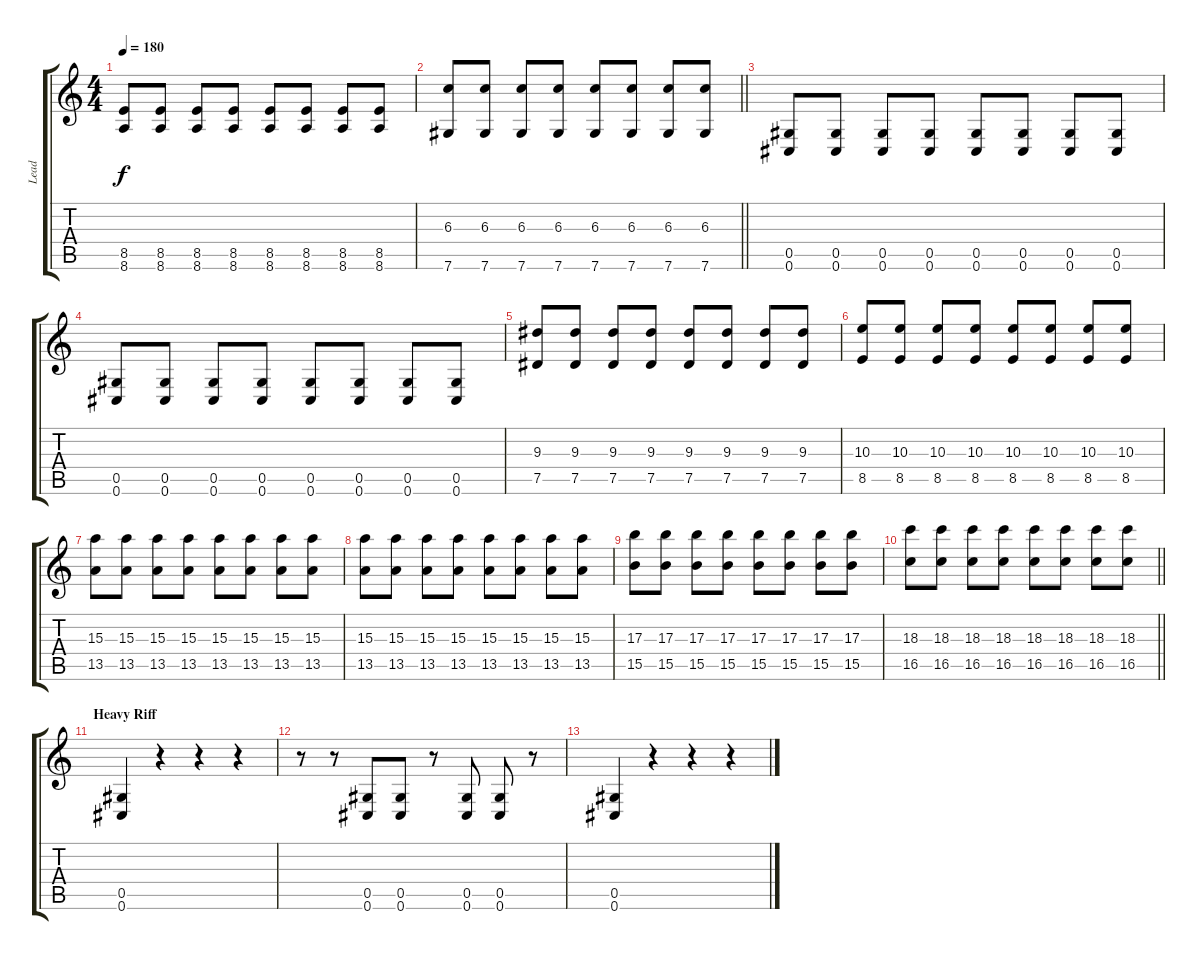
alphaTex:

\track ("Lead" "Lead") {instrument distortionguitar}
\staff {score tabs}
\tuning (Eb4 Bb3 Gb3 Db3 Ab2 Db2) {hide}
\ts (4 4)
\tempo 180
\clef g2
\ks c
(8.5{t} 8.6{t}).8{dy f} (8.5 8.6).8 (8.5 8.6).8 (8.5 8.6).8 (8.5 8.6).8 (8.5 8.6).8 (8.5 8.6).8 (8.5 8.6).8 |
\barLineRight lightlight
(6.3 7.6).8 (6.3 7.6).8 (6.3 7.6).8 (6.3 7.6).8 (6.3 7.6).8 (6.3 7.6).8 (6.3 7.6).8 (6.3 7.6).8 |
\section ("" "")
(0.5 0.6).8 (0.5 0.6).8 (0.5 0.6).8 (0.5 0.6).8 (0.5 0.6).8 (0.5 0.6).8 (0.5 0.6).8 (0.5 0.6).8 |
(0.5 0.6).8 (0.5 0.6).8 (0.5 0.6).8 (0.5 0.6).8 (0.5 0.6).8 (0.5 0.6).8 (0.5 0.6).8 (0.5 0.6).8 |
(9.3 7.5).8 (9.3 7.5).8 (9.3 7.5).8 (9.3 7.5).8 (9.3 7.5).8 (9.3 7.5).8 (9.3 7.5).8 (9.3 7.5).8 |
(10.3 8.5).8 (10.3 8.5).8 (10.3 8.5).8 (10.3 8.5).8 (10.3 8.5).8 (10.3 8.5).8 (10.3 8.5).8 (10.3 8.5).8 |
(15.3 13.5).8 (15.3 13.5).8 (15.3 13.5).8 (15.3 13.5).8 (15.3 13.5).8 (15.3 13.5).8 (15.3 13.5).8 (15.3 13.5).8 |
(15.3 13.5).8 (15.3 13.5).8 (15.3 13.5).8 (15.3 13.5).8 (15.3 13.5).8 (15.3 13.5).8 (15.3 13.5).8 (15.3 13.5).8 |
(17.3 15.5).8 (17.3 15.5).8 (17.3 15.5).8 (17.3 15.5).8 (17.3 15.5).8 (17.3 15.5).8 (17.3 15.5).8 (17.3 15.5).8 |
\barLineRight lightlight
(18.3 16.5).8 (18.3 16.5).8 (18.3 16.5).8 (18.3 16.5).8 (18.3 16.5).8 (18.3 16.5).8 (18.3 16.5).8 (18.3 16.5).8 |
\section ("" "Heavy Riff")
(0.5 0.6).4 r.4 r.4 r.4 |
r.8 r.8 (0.5 0.6).8 (0.5 0.6).8 r.8 (0.5 0.6).8 (0.5 0.6).8 r.8 |
(0.5 0.6).4 r.4 r.4 r.4
